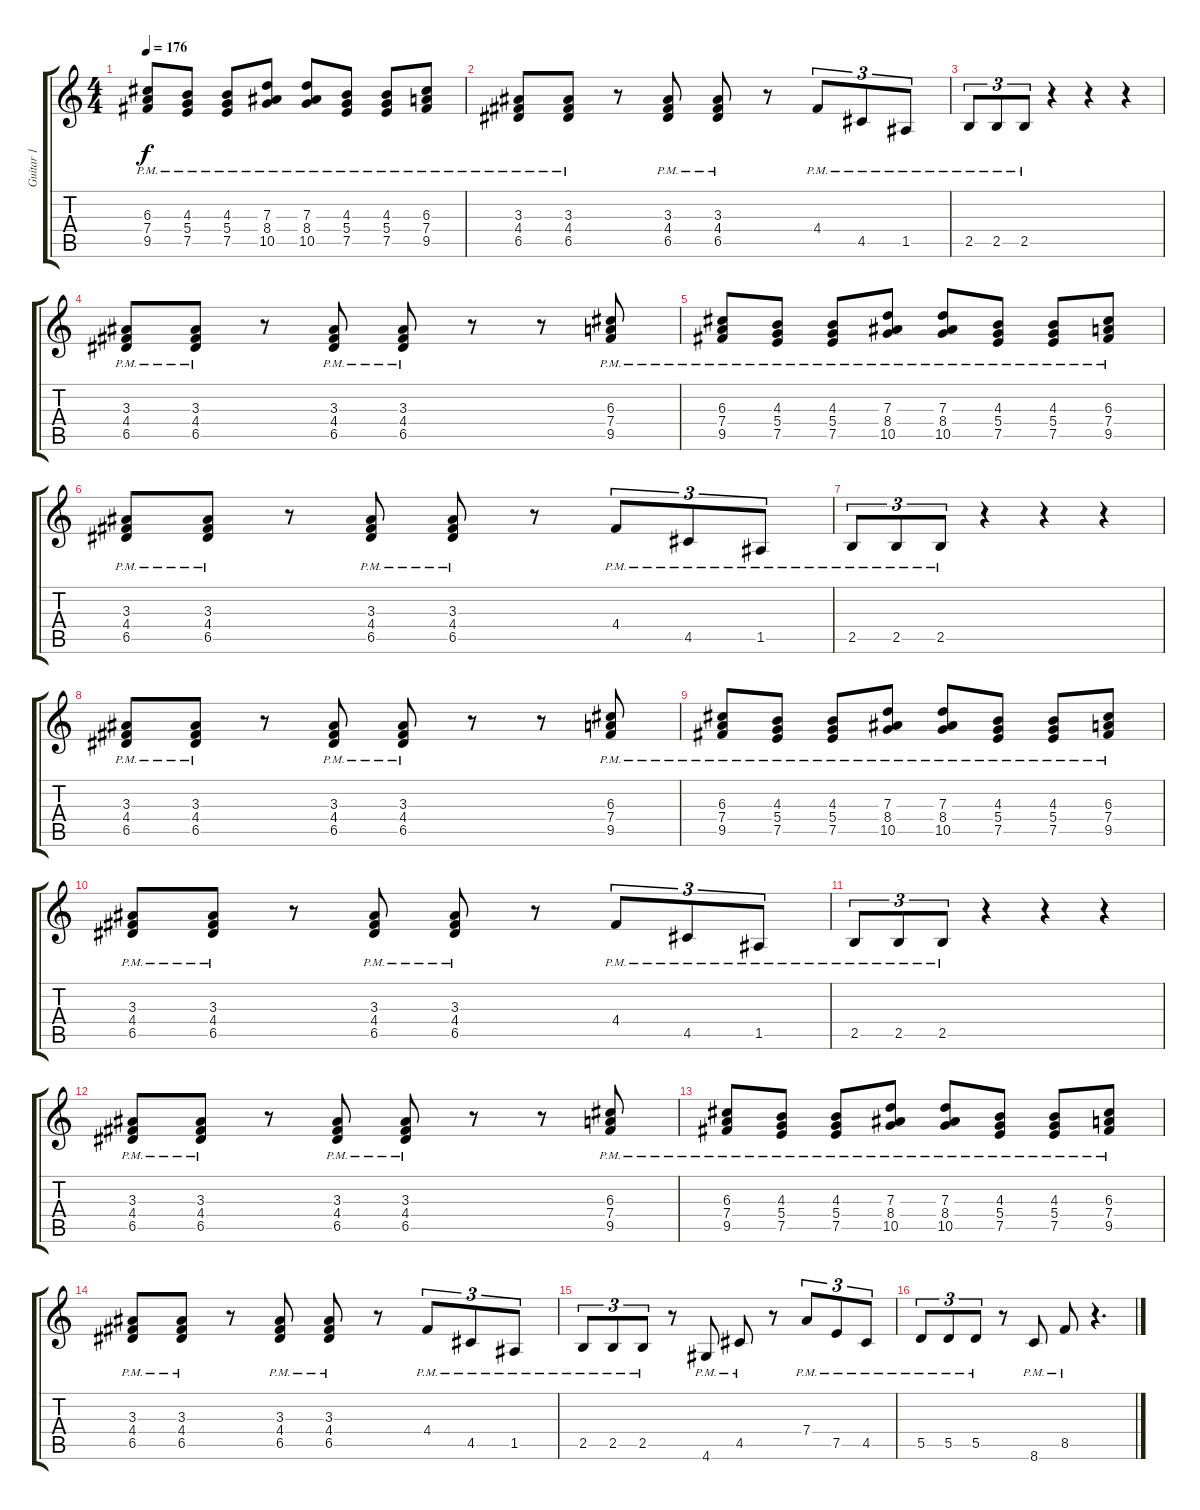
\track ("Guitar 1" "Guitar 1") {instrument distortionguitar}
\staff {score tabs}
\tuning (E4 B3 G3 D3 A2 E2) {hide}
\ts (4 4)
\tempo 176
\clef g2
\ks c
(6.3{pm} 7.4{pm} 9.5{pm}).8{dy f} (4.3{pm} 5.4{pm} 7.5{pm}).8 (4.3{pm} 5.4{pm} 7.5{pm}).8 (7.3{pm} 8.4{pm} 10.5{pm}).8 (7.3{pm} 8.4{pm} 10.5{pm}).8 (4.3{pm} 5.4{pm} 7.5{pm}).8 (4.3{pm} 5.4{pm} 7.5{pm}).8 (6.3{pm} 7.4{pm} 9.5{pm}).8 |
(3.3{pm} 4.4{pm} 6.5{pm}).8 (3.3{pm} 4.4{pm} 6.5{pm}).8 r.8 (3.3{pm} 4.4{pm} 6.5{pm}).8 (3.3{pm} 4.4{pm} 6.5{pm}).8 r.8 4.4{pm}.8{tu (3 2)} 4.5{pm}.8{tu (3 2)} 1.5{pm}.8{tu (3 2)} |
2.5{pm}.8{tu (3 2)} 2.5{pm}.8{tu (3 2)} 2.5{pm}.8{tu (3 2)} r.4 r.4 r.4 |
(3.3{pm} 4.4{pm} 6.5{pm}).8 (3.3{pm} 4.4{pm} 6.5{pm}).8 r.8 (3.3{pm} 4.4{pm} 6.5{pm}).8 (3.3{pm} 4.4{pm} 6.5{pm}).8 r.8 r.8 (6.3{pm} 7.4{pm} 9.5{pm}).8 |
(6.3{pm} 7.4{pm} 9.5{pm}).8 (4.3{pm} 5.4{pm} 7.5{pm}).8 (4.3{pm} 5.4{pm} 7.5{pm}).8 (7.3{pm} 8.4{pm} 10.5{pm}).8 (7.3{pm} 8.4{pm} 10.5{pm}).8 (4.3{pm} 5.4{pm} 7.5{pm}).8 (4.3{pm} 5.4{pm} 7.5{pm}).8 (6.3{pm} 7.4{pm} 9.5{pm}).8 |
(3.3{pm} 4.4{pm} 6.5{pm}).8 (3.3{pm} 4.4{pm} 6.5{pm}).8 r.8 (3.3{pm} 4.4{pm} 6.5{pm}).8 (3.3{pm} 4.4{pm} 6.5{pm}).8 r.8 4.4{pm}.8{tu (3 2)} 4.5{pm}.8{tu (3 2)} 1.5{pm}.8{tu (3 2)} |
2.5{pm}.8{tu (3 2)} 2.5{pm}.8{tu (3 2)} 2.5{pm}.8{tu (3 2)} r.4 r.4 r.4 |
(3.3{pm} 4.4{pm} 6.5{pm}).8 (3.3{pm} 4.4{pm} 6.5{pm}).8 r.8 (3.3{pm} 4.4{pm} 6.5{pm}).8 (3.3{pm} 4.4{pm} 6.5{pm}).8 r.8 r.8 (6.3{pm} 7.4{pm} 9.5{pm}).8 |
(6.3{pm} 7.4{pm} 9.5{pm}).8 (4.3{pm} 5.4{pm} 7.5{pm}).8 (4.3{pm} 5.4{pm} 7.5{pm}).8 (7.3{pm} 8.4{pm} 10.5{pm}).8 (7.3{pm} 8.4{pm} 10.5{pm}).8 (4.3{pm} 5.4{pm} 7.5{pm}).8 (4.3{pm} 5.4{pm} 7.5{pm}).8 (6.3{pm} 7.4{pm} 9.5{pm}).8 |
(3.3{pm} 4.4{pm} 6.5{pm}).8 (3.3{pm} 4.4{pm} 6.5{pm}).8 r.8 (3.3{pm} 4.4{pm} 6.5{pm}).8 (3.3{pm} 4.4{pm} 6.5{pm}).8 r.8 4.4{pm}.8{tu (3 2)} 4.5{pm}.8{tu (3 2)} 1.5{pm}.8{tu (3 2)} |
2.5{pm}.8{tu (3 2)} 2.5{pm}.8{tu (3 2)} 2.5{pm}.8{tu (3 2)} r.4 r.4 r.4 |
(3.3{pm} 4.4{pm} 6.5{pm}).8 (3.3{pm} 4.4{pm} 6.5{pm}).8 r.8 (3.3{pm} 4.4{pm} 6.5{pm}).8 (3.3{pm} 4.4{pm} 6.5{pm}).8 r.8 r.8 (6.3{pm} 7.4{pm} 9.5{pm}).8 |
(6.3{pm} 7.4{pm} 9.5{pm}).8 (4.3{pm} 5.4{pm} 7.5{pm}).8 (4.3{pm} 5.4{pm} 7.5{pm}).8 (7.3{pm} 8.4{pm} 10.5{pm}).8 (7.3{pm} 8.4{pm} 10.5{pm}).8 (4.3{pm} 5.4{pm} 7.5{pm}).8 (4.3{pm} 5.4{pm} 7.5{pm}).8 (6.3{pm} 7.4{pm} 9.5{pm}).8 |
(3.3{pm} 4.4{pm} 6.5{pm}).8 (3.3{pm} 4.4{pm} 6.5{pm}).8 r.8 (3.3{pm} 4.4{pm} 6.5{pm}).8 (3.3{pm} 4.4{pm} 6.5{pm}).8 r.8 4.4{pm}.8{tu (3 2)} 4.5{pm}.8{tu (3 2)} 1.5{pm}.8{tu (3 2)} |
2.5{pm}.8{tu (3 2)} 2.5{pm}.8{tu (3 2)} 2.5{pm}.8{tu (3 2)} r.8 4.6{pm}.8 4.5{pm}.8 r.8 7.4{pm}.8{tu (3 2)} 7.5{pm}.8{tu (3 2)} 4.5{pm}.8{tu (3 2)} |
5.5{pm}.8{tu (3 2)} 5.5{pm}.8{tu (3 2)} 5.5{pm}.8{tu (3 2)} r.8 8.6{pm}.8 8.5{pm}.8 r.4{d}
